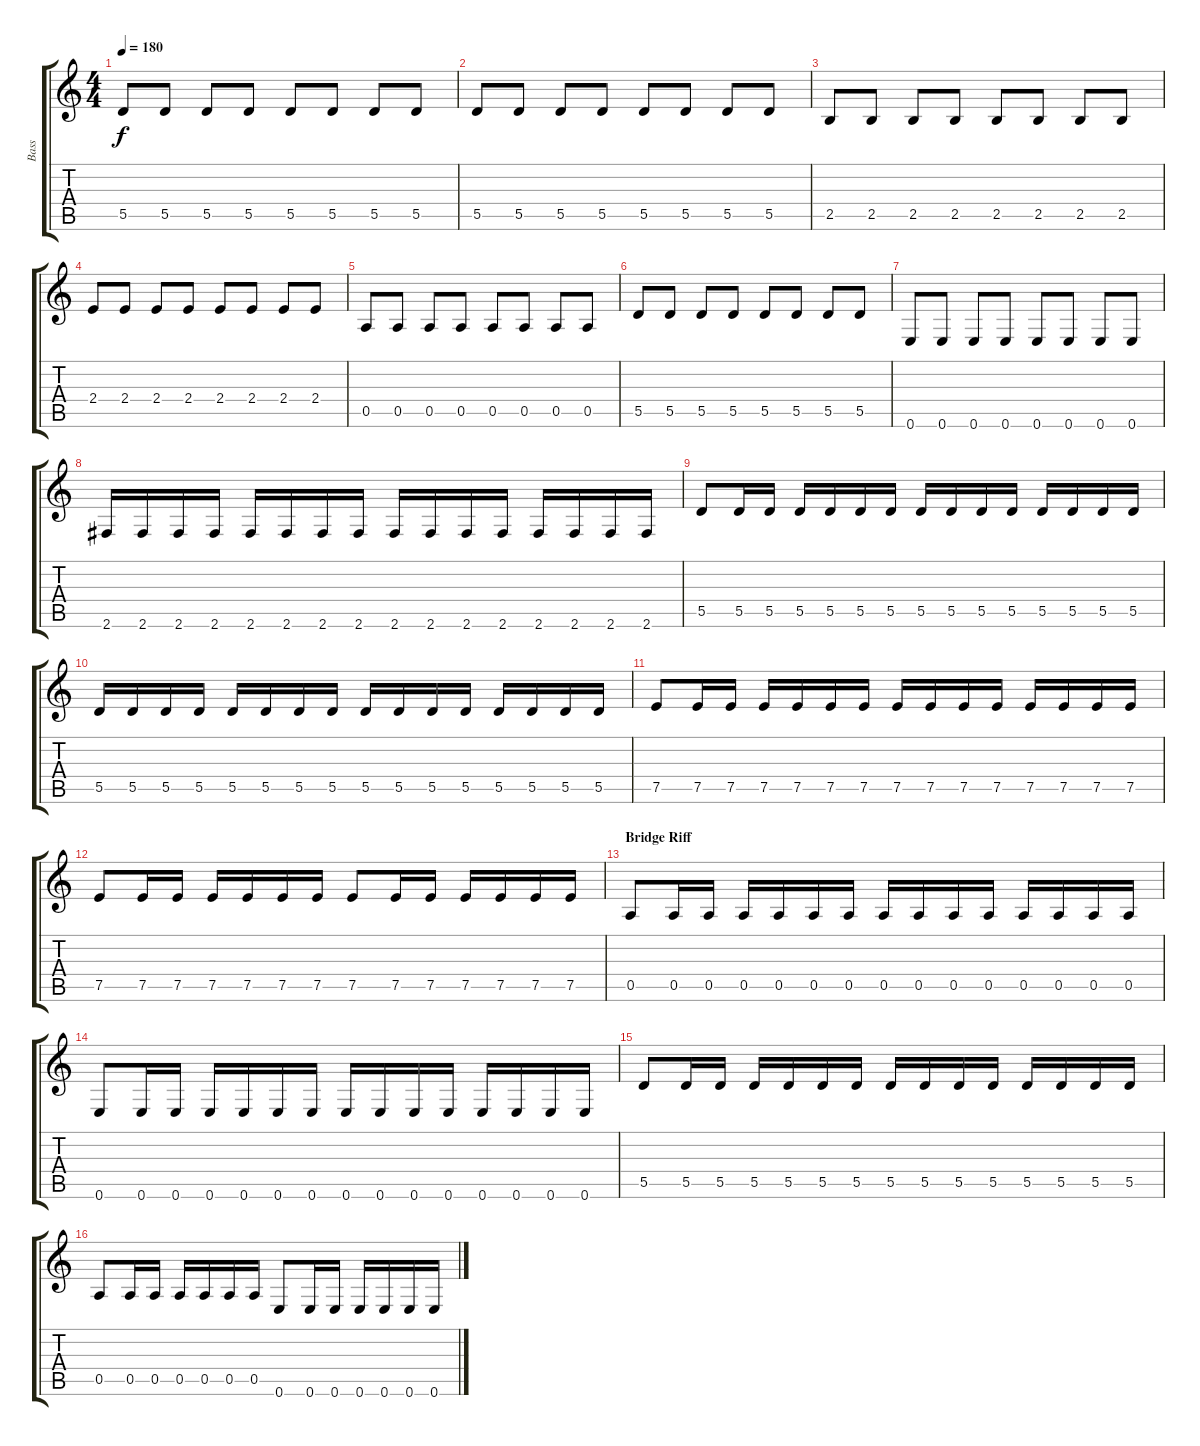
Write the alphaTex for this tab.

\track ("Bass" "Bass") {instrument electricbassfinger}
\staff {score tabs}
\tuning (E4 B3 G3 D3 A2 E2) {hide}
\ts (4 4)
\tempo 180
\clef g2
\ks c
5.5.8{dy f} 5.5.8 5.5.8 5.5.8 5.5.8 5.5.8 5.5.8 5.5.8 |
5.5.8 5.5.8 5.5.8 5.5.8 5.5.8 5.5.8 5.5.8 5.5.8 |
2.5.8 2.5.8 2.5.8 2.5.8 2.5.8 2.5.8 2.5.8 2.5.8 |
2.4.8 2.4.8 2.4.8 2.4.8 2.4.8 2.4.8 2.4.8 2.4.8 |
0.5.8 0.5.8 0.5.8 0.5.8 0.5.8 0.5.8 0.5.8 0.5.8 |
5.5.8 5.5.8 5.5.8 5.5.8 5.5.8 5.5.8 5.5.8 5.5.8 |
0.6.8 0.6.8 0.6.8 0.6.8 0.6.8 0.6.8 0.6.8 0.6.8 |
2.6.16 2.6.16 2.6.16 2.6.16 2.6.16 2.6.16 2.6.16 2.6.16 2.6.16 2.6.16 2.6.16 2.6.16 2.6.16 2.6.16 2.6.16 2.6.16 |
5.5.8 5.5.16 5.5.16 5.5.16 5.5.16 5.5.16 5.5.16 5.5.16 5.5.16 5.5.16 5.5.16 5.5.16 5.5.16 5.5.16 5.5.16 |
5.5.16 5.5.16 5.5.16 5.5.16 5.5.16 5.5.16 5.5.16 5.5.16 5.5.16 5.5.16 5.5.16 5.5.16 5.5.16 5.5.16 5.5.16 5.5.16 |
7.5.8 7.5.16 7.5.16 7.5.16 7.5.16 7.5.16 7.5.16 7.5.16 7.5.16 7.5.16 7.5.16 7.5.16 7.5.16 7.5.16 7.5.16 |
7.5.8 7.5.16 7.5.16 7.5.16 7.5.16 7.5.16 7.5.16 7.5.8 7.5.16 7.5.16 7.5.16 7.5.16 7.5.16 7.5.16 |
\section ("" "Bridge Riff")
0.5.8 0.5.16 0.5.16 0.5.16 0.5.16 0.5.16 0.5.16 0.5.16 0.5.16 0.5.16 0.5.16 0.5.16 0.5.16 0.5.16 0.5.16 |
0.6.8 0.6.16 0.6.16 0.6.16 0.6.16 0.6.16 0.6.16 0.6.16 0.6.16 0.6.16 0.6.16 0.6.16 0.6.16 0.6.16 0.6.16 |
5.5.8 5.5.16 5.5.16 5.5.16 5.5.16 5.5.16 5.5.16 5.5.16 5.5.16 5.5.16 5.5.16 5.5.16 5.5.16 5.5.16 5.5.16 |
0.5.8 0.5.16 0.5.16 0.5.16 0.5.16 0.5.16 0.5.16 0.6.8 0.6.16 0.6.16 0.6.16 0.6.16 0.6.16 0.6.16
